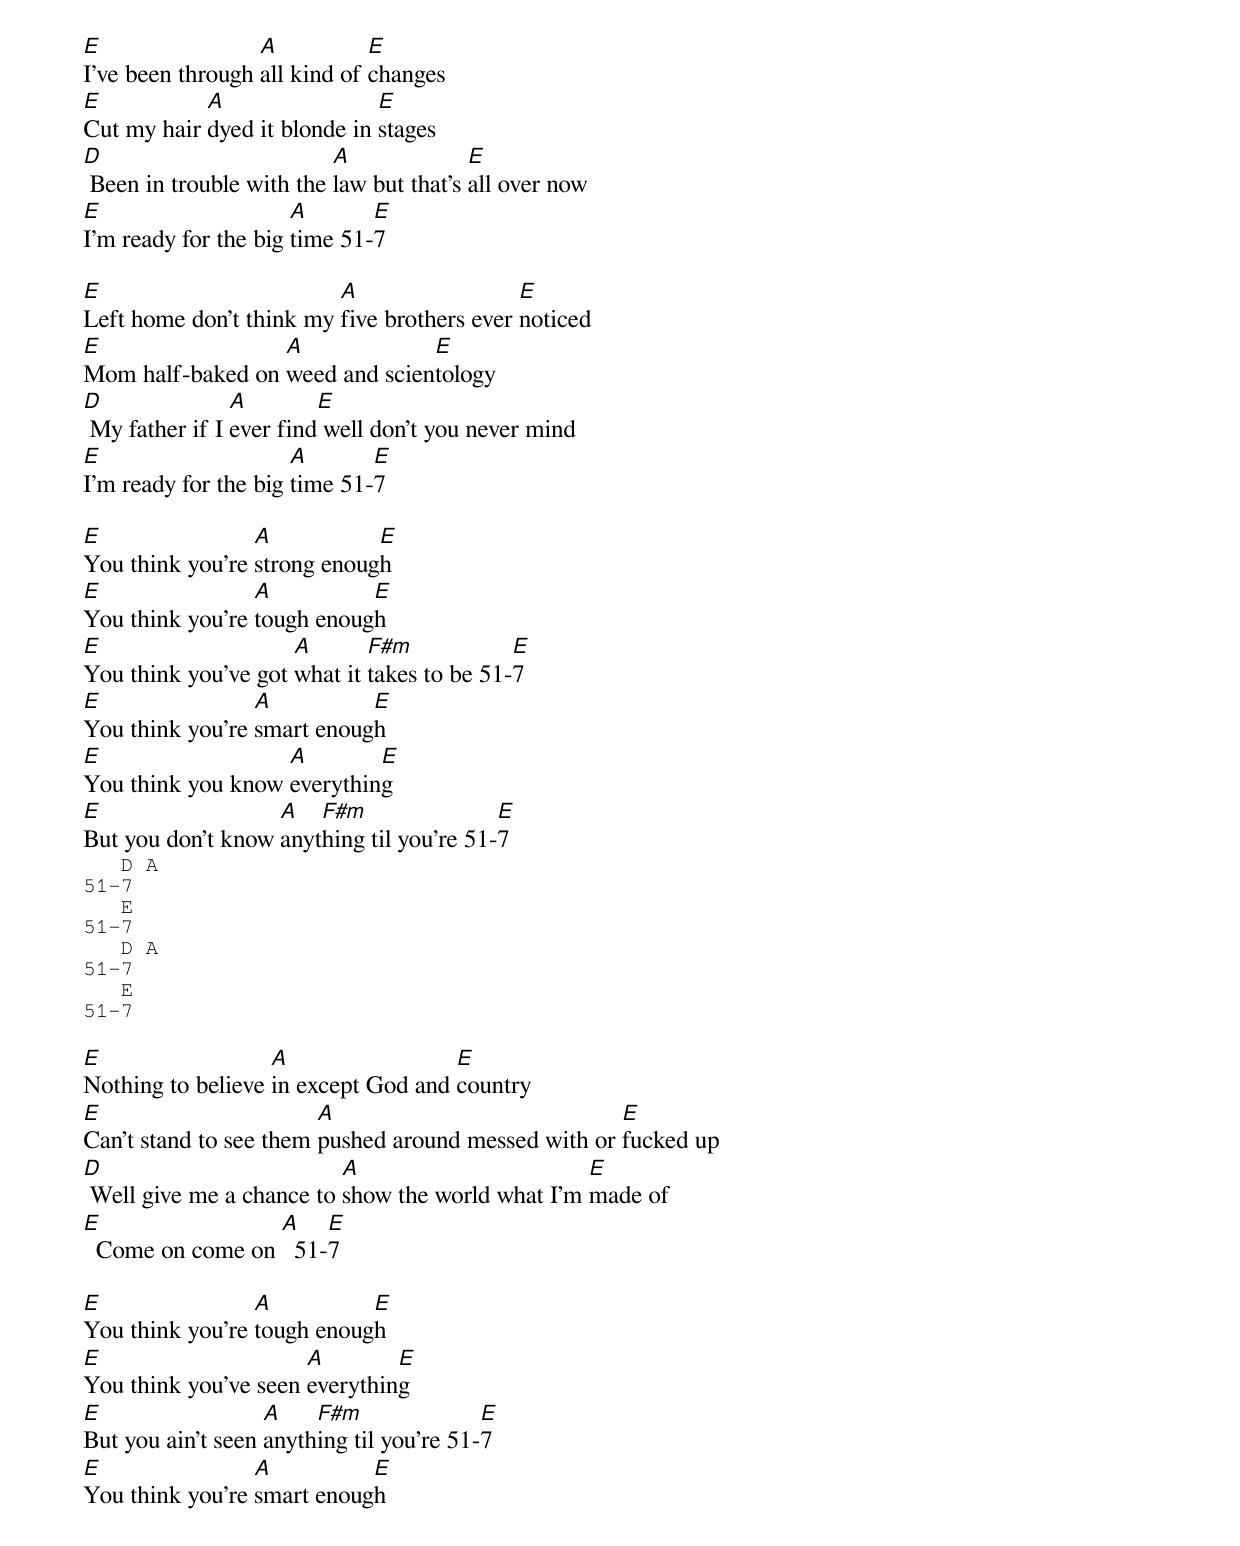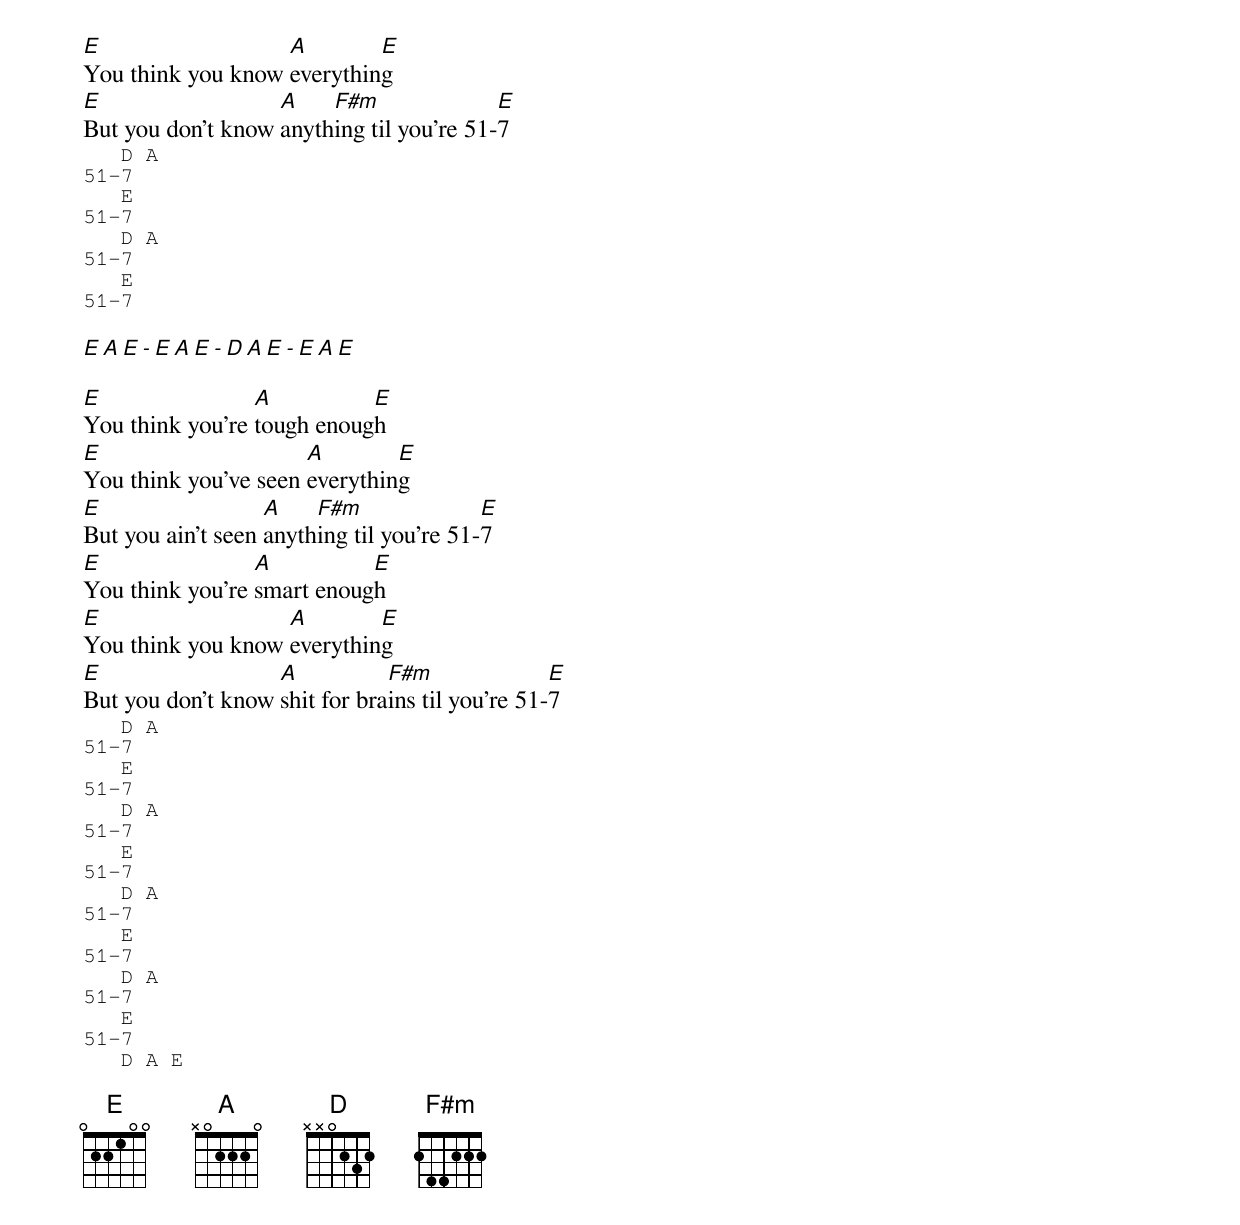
E                 A           E
I've been through all kind of changes
E           A                 E
Cut my hair dyed it blonde in stages
D                         A              E
 Been in trouble with the law but that's all over now
E                     A       E
I'm ready for the big time 51-7

E                        A                  E
Left home don't think my five brothers ever noticed
E                 A             E
Mom half-baked on weed and scientology
D               A        E
 My father if I ever find well don't you never mind
E                     A       E
I'm ready for the big time 51-7

E                A           E
You think you're strong enough
E                A          E
You think you're tough enough
E                    A       F#m            E
You think you've got what it takes to be 51-7
E                A          E
You think you're smart enough
E                  A        E
You think you know everything
E                  A   F#m                E
But you don't know anything til you're 51-7
   D A
51-7
   E
51-7
   D A
51-7
   E
51-7

E                  A                 E
Nothing to believe in except God and country
E                       A                            E
Can't stand to see them pushed around messed with or fucked up
D                         A                       E
 Well give me a chance to show the world what I'm made of
E                 A    E
  Come on come on   51-7

E                A          E
You think you're tough enough
E                     A        E
You think you've seen everything
E                  A    F#m               E
But you ain't seen anything til you're 51-7
E                A          E
You think you're smart enough
E                  A        E
You think you know everything
E                  A    F#m               E
But you don't know anything til you're 51-7
   D A
51-7
   E
51-7
   D A
51-7
   E
51-7

E A E - E A E - D A E - E A E

E                A          E
You think you're tough enough
E                     A        E
You think you've seen everything
E                  A    F#m               E
But you ain't seen anything til you're 51-7
E                A          E
You think you're smart enough
E                  A        E
You think you know everything
E                  A           F#m               E
But you don't know shit for brains til you're 51-7
   D A
51-7
   E
51-7
   D A
51-7
   E
51-7
   D A
51-7
   E
51-7
   D A
51-7
   E
51-7
   D A E
